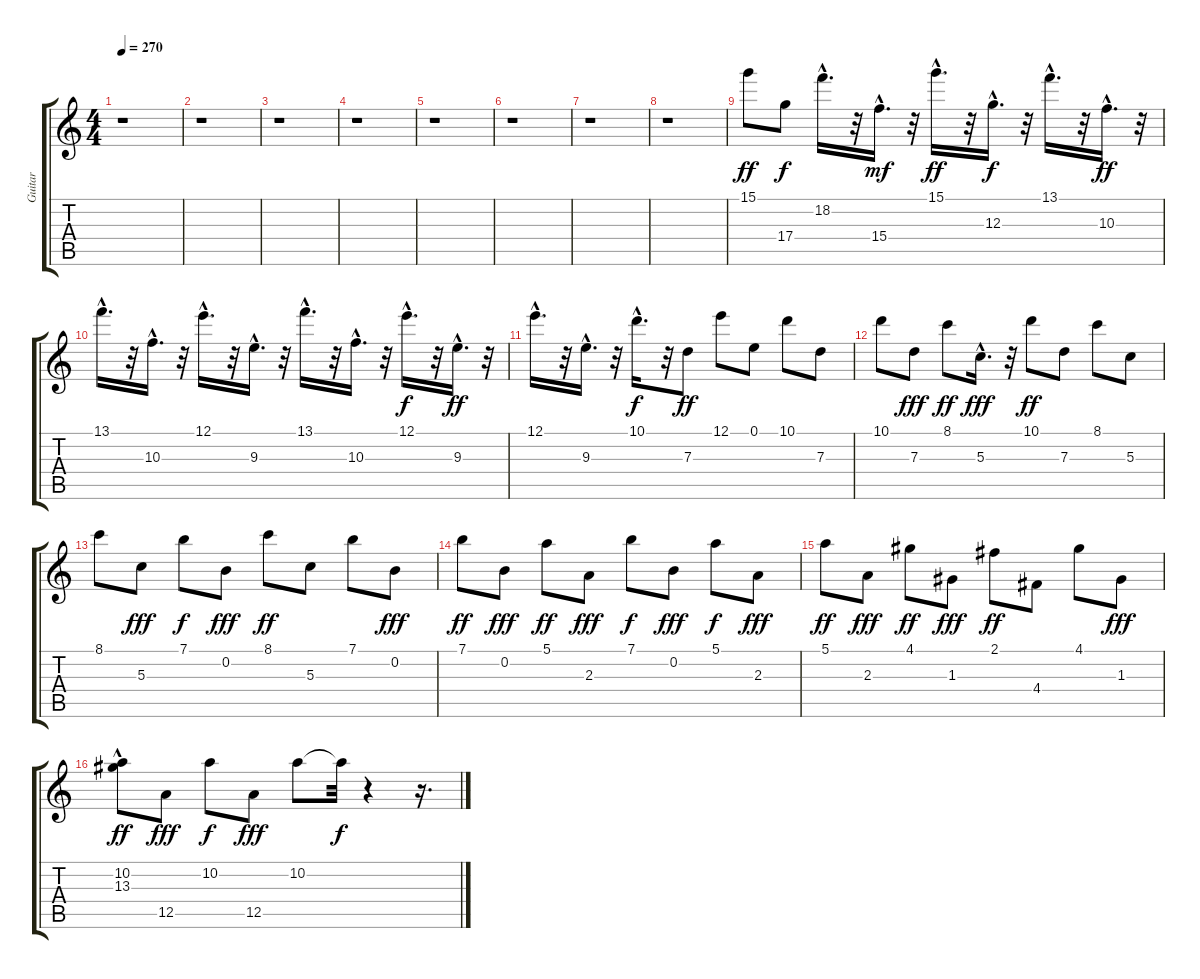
\track ("Guitar" "Guitar") {instrument acousticguitarnylon}
\staff {score tabs}
\tuning (E4 B3 G3 D3 A2 E2) {hide}
\ts (4 4)
\tempo 270
\clef g2
\ks c
r.1{dy fff} |
r.1 |
r.1 |
r.1 |
r.1 |
r.1 |
r.1 |
r.1 |
15.1.8{dy ff} 17.4.8{dy f} 18.2{hac}.16{d} r.32 15.4{hac}.16{d dy mf} r.32 15.1{hac}.16{d dy ff} r.32 12.3{hac}.16{d dy f} r.32 13.1{hac}.16{d} r.32 10.3{hac}.16{d dy ff} r.32 |
13.1{hac}.16{d} r.32 10.3{hac}.16{d} r.32 12.1{hac}.16{d} r.32 9.3{hac}.16{d} r.32 13.1{hac}.16{d} r.32 10.3{hac}.16{d} r.32 12.1{hac}.16{d dy f} r.32 9.3{hac}.16{d dy ff} r.32 |
12.1{hac}.16{d} r.32 9.3{hac}.16{d} r.32 10.1{hac}.16{d dy f} r.32 7.3.8{dy ff} 12.1.8 0.1.8 10.1.8 7.3.8 |
10.1.8 7.3.8{dy fff} 8.1.8{dy ff} 5.3{hac}.16{d dy fff} r.32 10.1.8{dy ff} 7.3.8 8.1.8 5.3.8 |
8.1.8 5.3.8{dy fff} 7.1.8{dy f} 0.2.8{dy fff} 8.1.8{dy ff} 5.3.8 7.1.8 0.2.8{dy fff} |
7.1.8{dy ff} 0.2.8{dy fff} 5.1.8{dy ff} 2.3.8{dy fff} 7.1.8{dy f} 0.2.8{dy fff} 5.1.8{dy f} 2.3.8{dy fff} |
5.1.8{dy ff} 2.3.8{dy fff} 4.1.8{dy ff} 1.3.8{dy fff} 2.1.8{dy ff} 4.4.8 4.1.8 1.3.8{dy fff} |
(10.2 13.3{hac}).8{dy ff} 12.5.8{dy fff} 10.2.8{dy f} 12.5.8{dy fff} 10.2.8 10.2{t}.32{dy f} r.4 r.16{d}
